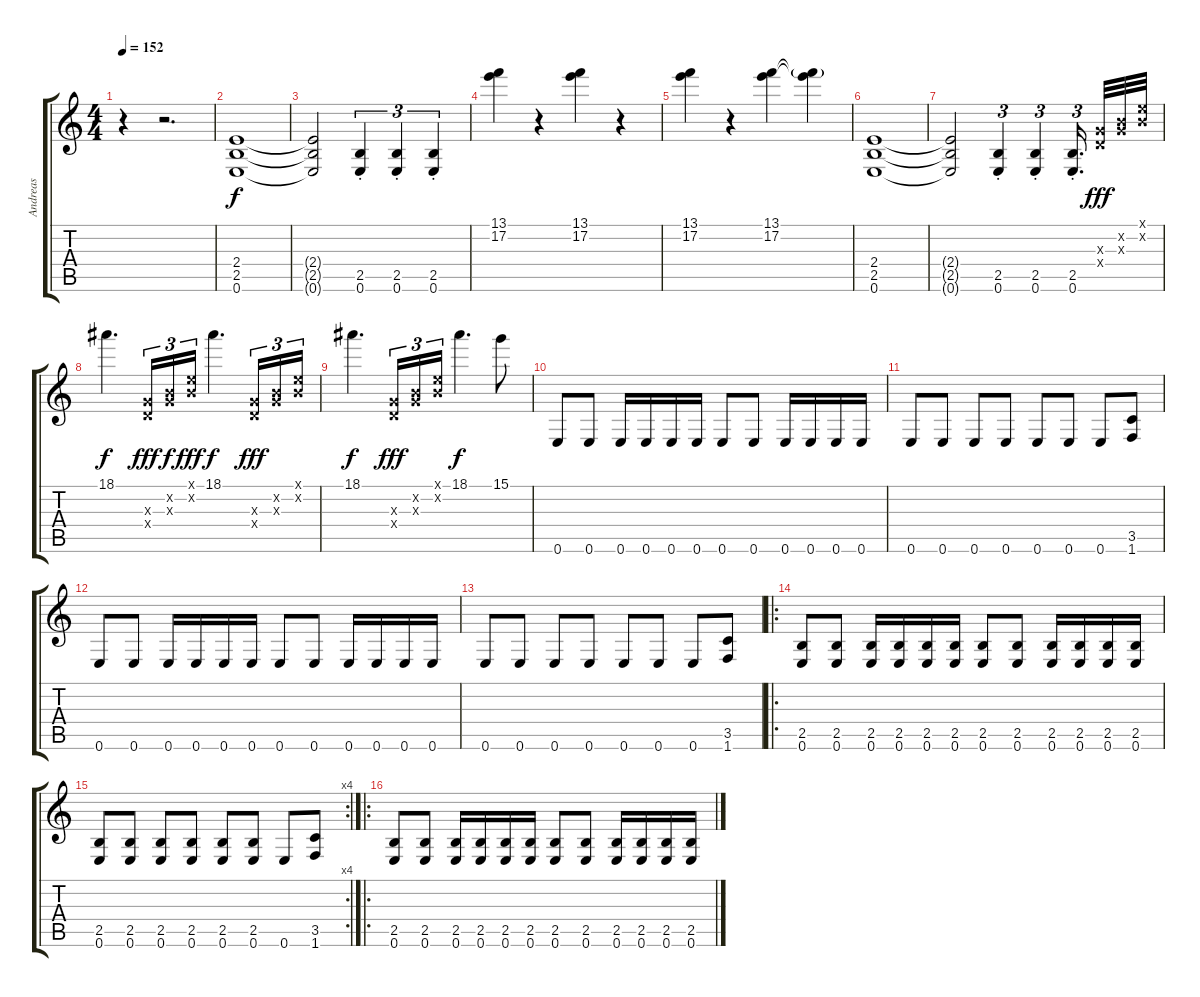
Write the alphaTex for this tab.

\track ("Andreas" "Andreas") {instrument distortionguitar}
\staff {score tabs}
\tuning (E4 B3 G3 D3 A2 E2) {hide}
\ts (4 4)
\tempo 152
\clef g2
\ks c
r.4{dy f instrument distortionguitar} r.2{d} |
(2.4 2.5 0.6).1 |
(2.4{t} 2.5{t} 0.6{t}).2 (2.5{st} 0.6{st}).4{tu (3 2)} (2.5{st} 0.6{st}).4{tu (3 2)} (2.5{st} 0.6{st}).4{tu (3 2)} |
(13.1 17.2).4 r.4 (13.1 17.2).4 r.4 |
(13.1 17.2).4 r.4 (13.1 17.2).4 (13.1{g t} 17.2{t}).4 |
(2.4 2.5 0.6).1 |
(2.4{t} 2.5{t} 0.6{t}).2 (2.5{st} 0.6{st}).4{tu (3 2)} (2.5{st} 0.6{st}).4{tu (3 2)} (2.5{st} 0.6{st}).16{d tu (3 2)} (0.3{x} 0.4{x}).32{dy fff} (0.2{x} 0.3{x}).32 (0.1{x} 0.2{x}).32 |
18.1.4{d dy f} (0.3{x} 0.4{x}).16{tu (3 2) dy fff} (0.2{x} 0.3{x}).16{tu (3 2) dy f} (0.1{x} 0.2{x}).16{tu (3 2) dy fff} 18.1.4{d dy f} (0.3{x} 0.4{x}).16{tu (3 2) dy fff} (0.2{x} 0.3{x}).16{tu (3 2)} (0.1{x} 0.2{x}).16{tu (3 2)} |
18.1.4{d dy f} (0.3{x} 0.4{x}).16{tu (3 2) dy fff} (0.2{x} 0.3{x}).16{tu (3 2)} (0.1{x} 0.2{x}).16{tu (3 2)} 18.1.4{d dy f} 15.1.8 |
0.6.8 0.6.8 0.6.16 0.6.16 0.6.16 0.6.16 0.6.8 0.6.8 0.6.16 0.6.16 0.6.16 0.6.16 |
0.6.8 0.6.8 0.6.8 0.6.8 0.6.8 0.6.8 0.6.8 (3.5 1.6).8 |
0.6.8 0.6.8 0.6.16 0.6.16 0.6.16 0.6.16 0.6.8 0.6.8 0.6.16 0.6.16 0.6.16 0.6.16 |
0.6.8 0.6.8 0.6.8 0.6.8 0.6.8 0.6.8 0.6.8 (3.5 1.6).8 |
\ro
(2.5 0.6).8 (2.5 0.6).8 (2.5 0.6).16 (2.5 0.6).16 (2.5 0.6).16 (2.5 0.6).16 (2.5 0.6).8 (2.5 0.6).8 (2.5 0.6).16 (2.5 0.6).16 (2.5 0.6).16 (2.5 0.6).16 |
\rc 4
(2.5 0.6).8 (2.5 0.6).8 (2.5 0.6).8 (2.5 0.6).8 (2.5 0.6).8 (2.5 0.6).8 0.6.8 (3.5 1.6).8 |
\ro
(2.5 0.6).8 (2.5 0.6).8 (2.5 0.6).16 (2.5 0.6).16 (2.5 0.6).16 (2.5 0.6).16 (2.5 0.6).8 (2.5 0.6).8 (2.5 0.6).16 (2.5 0.6).16 (2.5 0.6).16 (2.5 0.6).16
